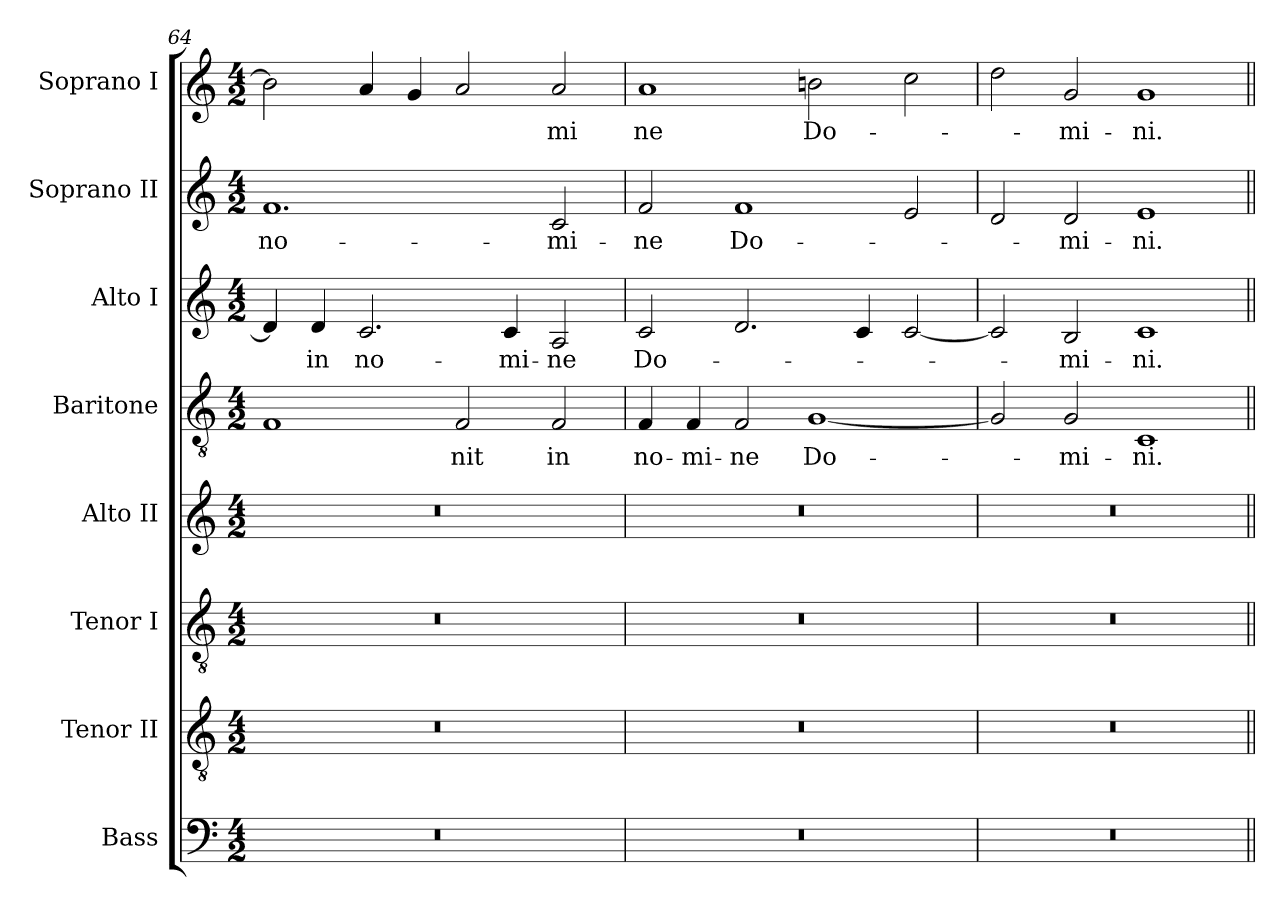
**kern	**kern	**kern	**kern	**kern	**text	**kern	**text	**kern	**text	**kern	**text
*part8	*part7	*part6	*part5	*part4	*part4	*part3	*part3	*part2	*part2	*part1	*part1
*staff8	*staff7	*staff6	*staff5	*staff4	*staff4	*staff3	*staff3	*staff2	*staff2	*staff1	*staff1
*I"Bass	*I"Tenor II	*I"Tenor I	*I"Alto II	*I"Baritone	*	*I"Alto I	*	*I"Soprano II	*	*I"Soprano I	*
*clefF4	*clefGv2	*clefGv2	*clefG2	*clefGv2	*	*clefG2	*	*clefG2	*	*clefG2	*
*ITrd7c12	*ITrd7c12	*ITrd7c12	*	*ITrd7c12	*	*	*	*	*	*	*
*k[]	*k[]	*k[]	*k[]	*k[]	*	*k[]	*	*k[]	*	*k[]	*
*C:	*C:	*C:	*C:	*C:	*	*C:	*	*C:	*	*C:	*
*M4/2	*M4/2	*M4/2	*M4/2	*M4/2	*	*M4/2	*	*M4/2	*	*M4/2	*
=64	=64	=64	=64	=64	=64	=64	=64	=64	=64	=64	=64
!LO:N:vis=1	!LO:N:vis=1	!LO:N:vis=1	!LO:N:vis=1	!	!	!	!	!	!	!	!
!	!	!	!	!	!	!	!	!	!LO:LY:b:color=#000000	!	!
0r	0r	0r	0r	1FFi	.	4di/]	.	1.fi	no-	2b-i\]	.
!	!	!	!	!	!	!	!LO:LY:b:color=#000000	!	!	!	!
.	.	.	.	.	.	4di/	in	.	.	.	.
!	!	!	!	!	!	!	!LO:LY:b:color=#000000	!	!	!	!
.	.	.	.	.	.	2.ci/	no-	.	.	4ai/	.
.	.	.	.	.	.	.	.	.	.	4gi/	.
!	!	!	!	!	!LO:LY:b:color=#000000	!	!	!	!	!	!
.	.	.	.	2FFi/	-nit	.	.	.	.	2ai/	.
!	!	!	!	!	!	!	!LO:LY:b:color=#000000	!	!	!	!
.	.	.	.	.	.	4ci/	-mi-	.	.	.	.
!	!	!	!	!	!LO:LY:b:color=#000000	!	!	!	!	!	!
!	!	!	!	!	!	!	!LO:LY:b:color=#000000	!	!	!	!
!	!	!	!	!	!	!	!	!	!LO:LY:b:color=#000000	!	!
!	!	!	!	!	!	!	!	!	!	!	!LO:LY:b:color=#000000
.	.	.	.	2FFi/	in	2Ai/	-ne	2ci/	-mi-	2ai/	-mi
=65	=65	=65	=65	=65	=65	=65	=65	=65	=65	=65	=65
!LO:N:vis=1	!LO:N:vis=1	!LO:N:vis=1	!LO:N:vis=1	!	!	!	!	!	!	!	!
!	!	!	!	!	!LO:LY:b:color=#000000	!	!	!	!	!	!
!	!	!	!	!	!	!	!LO:LY:b:color=#000000	!	!	!	!
!	!	!	!	!	!	!	!	!	!LO:LY:b:color=#000000	!	!
!	!	!	!	!	!	!	!	!	!	!	!LO:LY:b:color=#000000
0r	0r	0r	0r	4FFi/	no-	2ci/	Do-	2fi/	-ne	1ai	ne
!	!	!	!	!	!LO:LY:b:color=#000000	!	!	!	!	!	!
.	.	.	.	4FFi/	-mi-	.	.	.	.	.	.
!	!	!	!	!	!LO:LY:b:color=#000000	!	!	!	!	!	!
!	!	!	!	!	!	!	!	!	!LO:LY:b:color=#000000	!	!
.	.	.	.	2FFi/	-ne	2.di/	.	1fi	Do-	.	.
!	!	!	!	!	!LO:LY:b:color=#000000	!	!	!	!	!	!
!	!	!	!	!	!	!	!	!	!	!	!LO:LY:b:color=#000000
.	.	.	.	[<1GGi	Do-	.	.	.	.	2bni\	Do-
.	.	.	.	.	.	4ci/	.	.	.	.	.
.	.	.	.	.	.	[<2ci/	.	2ei/	.	2cci\	.
=66	=66	=66	=66	=66	=66	=66	=66	=66	=66	=66	=66
!LO:N:vis=1	!LO:N:vis=1	!LO:N:vis=1	!LO:N:vis=1	!	!	!	!	!	!	!	!
0r	0r	0r	0r	2GGi/]	.	2ci/]	.	2di/	.	2ddi\	.
!	!	!	!	!	!LO:LY:b:color=#000000	!	!	!	!	!	!
!	!	!	!	!	!	!	!LO:LY:b:color=#000000	!	!	!	!
!	!	!	!	!	!	!	!	!	!LO:LY:b:color=#000000	!	!
!	!	!	!	!	!	!	!	!	!	!	!LO:LY:b:color=#000000
.	.	.	.	2GGi/	-mi-	2Bi/	-mi-	2di/	-mi-	2gi/	-mi-
!	!	!	!	!	!LO:LY:b:color=#000000	!	!	!	!	!	!
!	!	!	!	!	!	!	!LO:LY:b:color=#000000	!	!	!	!
!	!	!	!	!	!	!	!	!	!LO:LY:b:color=#000000	!	!
!	!	!	!	!	!	!	!	!	!	!	!LO:LY:b:color=#000000
.	.	.	.	1CCi	-ni.	1ci	-ni.	1ei	-ni.	1gi	-ni.
=||	=||	=||	=||	=||	=||	=||	=||	=||	=||	=||	=||
*-	*-	*-	*-	*-	*-	*-	*-	*-	*-	*-	*-
